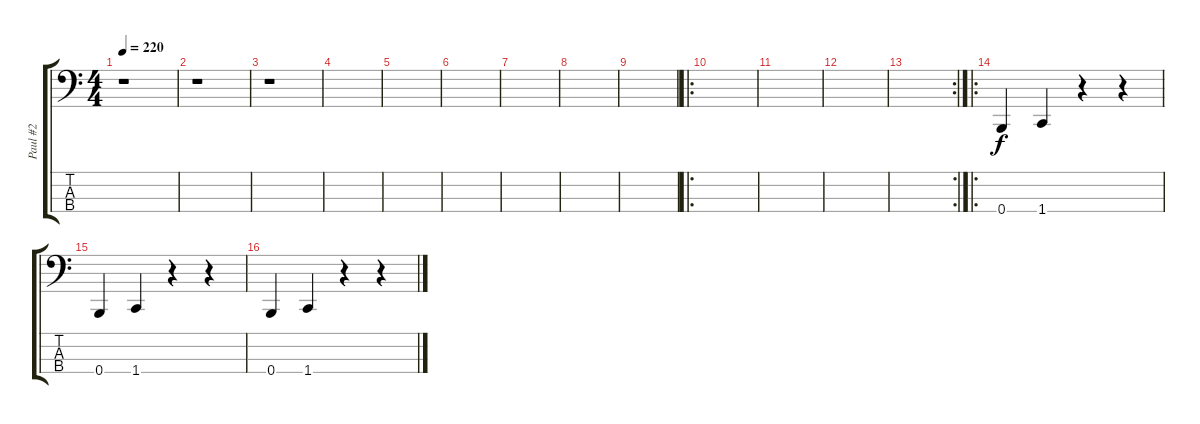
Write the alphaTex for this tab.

\track ("Paul #2" "Paul #2") {instrument electricbassfinger}
\staff {score tabs}
\tuning (E2 B1 Gb1 B0) {hide}
\ts (4 4)
\tempo 220
\clef f4
\ks c
r.1{dy f instrument electricbassfinger} |
r.1 |
r.1 |
|
|
|
|
|
|
\ro
|
|
|
\rc 2
|
\ro
0.4.4 1.4.4 r.4 r.4 |
0.4.4 1.4.4 r.4 r.4 |
0.4.4 1.4.4 r.4 r.4
